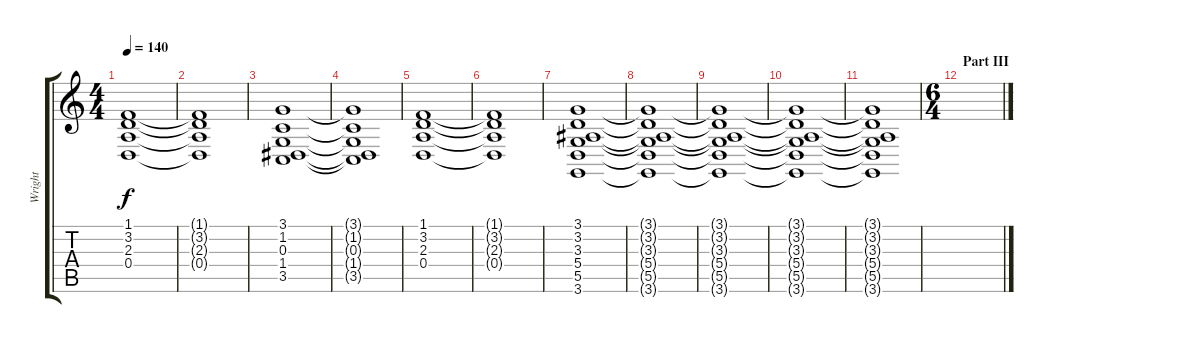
\track ("Wright" "Wright") {instrument drawbarorgan}
\staff {score tabs}
\tuning (E4 B3 G3 D3 A2 E2) {hide}
\ts (4 4)
\tempo 140
\clef g2
\ks c
(1.1{t} 3.2{t} 2.3{t} 0.4{t}).1{dy f} |
(1.1{t} 3.2{t} 2.3{t} 0.4{t}).1 |
(3.1 1.2 0.3 1.4 3.5).1 |
(3.1{t} 1.2{t} 0.3{t} 1.4{t} 3.5{t}).1 |
(1.1 3.2 2.3 0.4).1 |
(1.1{t} 3.2{t} 2.3{t} 0.4{t}).1 |
(3.1 3.2 3.3 5.4 5.5 3.6).1 |
(3.1{t} 3.2{t} 3.3{t} 5.4{t} 5.5{t} 3.6{t}).1 |
(3.1{t} 3.2{t} 3.3{t} 5.4{t} 5.5{t} 3.6{t}).1 |
(3.1{t} 3.2{t} 3.3{t} 5.4{t} 5.5{t} 3.6{t}).1 |
(3.1{t} 3.2{t} 3.3{t} 5.4{t} 5.5{t} 3.6{t}).1 |
\ts (6 4)
\section ("" "Part III")
